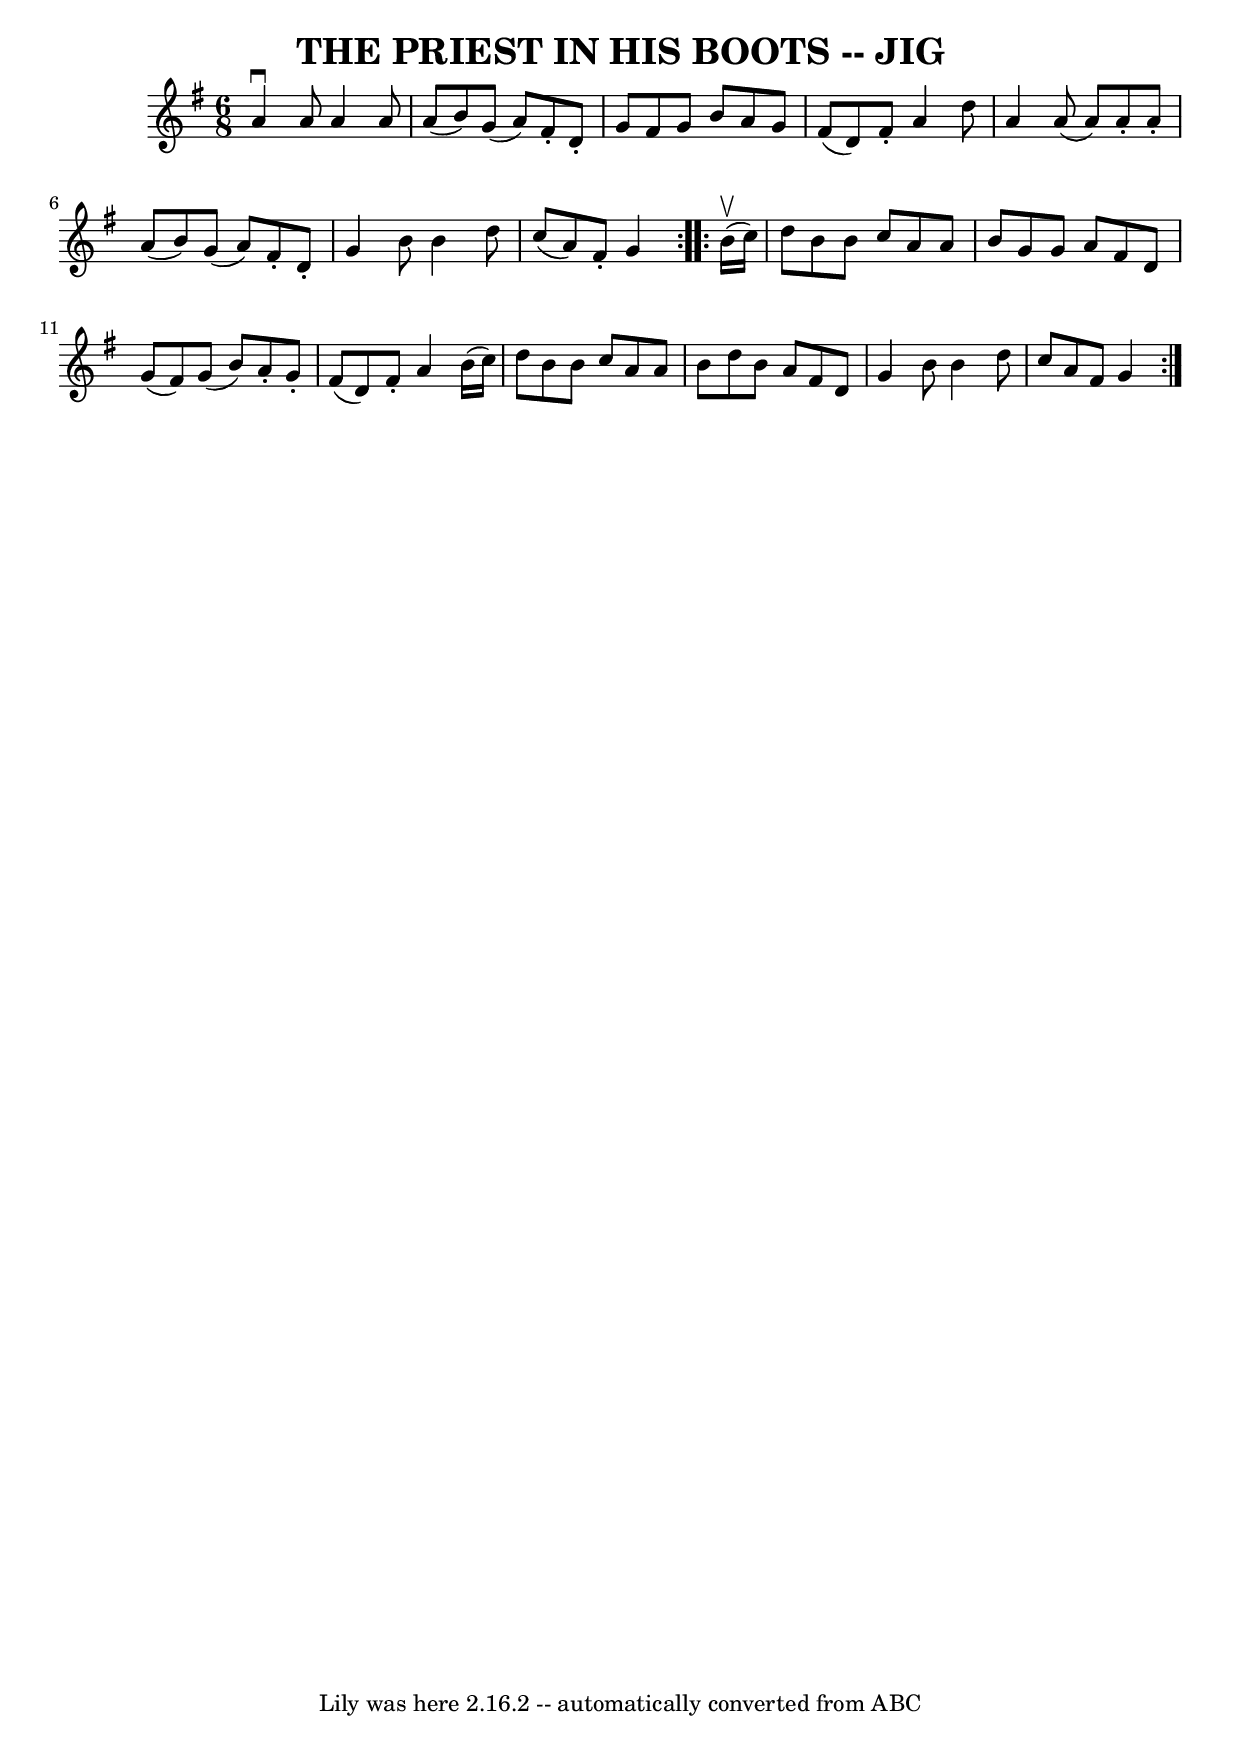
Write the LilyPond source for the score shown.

\version "2.7.40"
\include "Mammoth.ily"
\header {
	%% book = "Ryan's Mammoth Collection of Fiddle Tunes"
	crossRefNumber = "1"
	footnotes = ""
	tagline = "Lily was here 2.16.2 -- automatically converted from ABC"
	title = "THE PRIEST IN HIS BOOTS -- JIG"
}
voicedefault =  {


\repeat volta 2 {
\time 6/8 \key g \major a'4^\downbow a'8 a'4 a'8    |
 a'8 (
 b'8) g'8 (a'8) fis'8 -. d'8 -.   |
 g'8 fis'8    
g'8 b'8 a'8 g'8    |
 fis'8 (d'8) fis'8 -. a'4    
d''8        |
 a'4 a'8 (a'8) a'8 -. a'8 -.   |
   
a'8 (b'8) g'8 (a'8) fis'8 -. d'8 -.   |
 g'4 b'8   
 b'4 d''8    |
 c''8 (a'8) fis'8 -. g'4    }     
\repeat volta 2 { b'16 (^\upbow c''16)       |
 d''8 b'8    
b'8 c''8 a'8 a'8    |
 b'8 g'8 g'8 a'8 fis'8    
d'8    |
 g'8 (fis'8) g'8 (b'8) a'8 -. g'8 -.   
|
 fis'8 (d'8) fis'8 -. a'4 b'16 (c''16)       
|
 d''8 b'8 b'8 c''8 a'8 a'8    |
 b'8 d''8   
 b'8 a'8 fis'8 d'8    |
 g'4 b'8 b'4 d''8    |
 
 c''8 a'8 fis'8 g'4    }   
}

\score{
    <<

	\context Staff="default"
	{
	    \voicedefault 
	}

    >>
	\layout {
	}
	\midi {}
}
